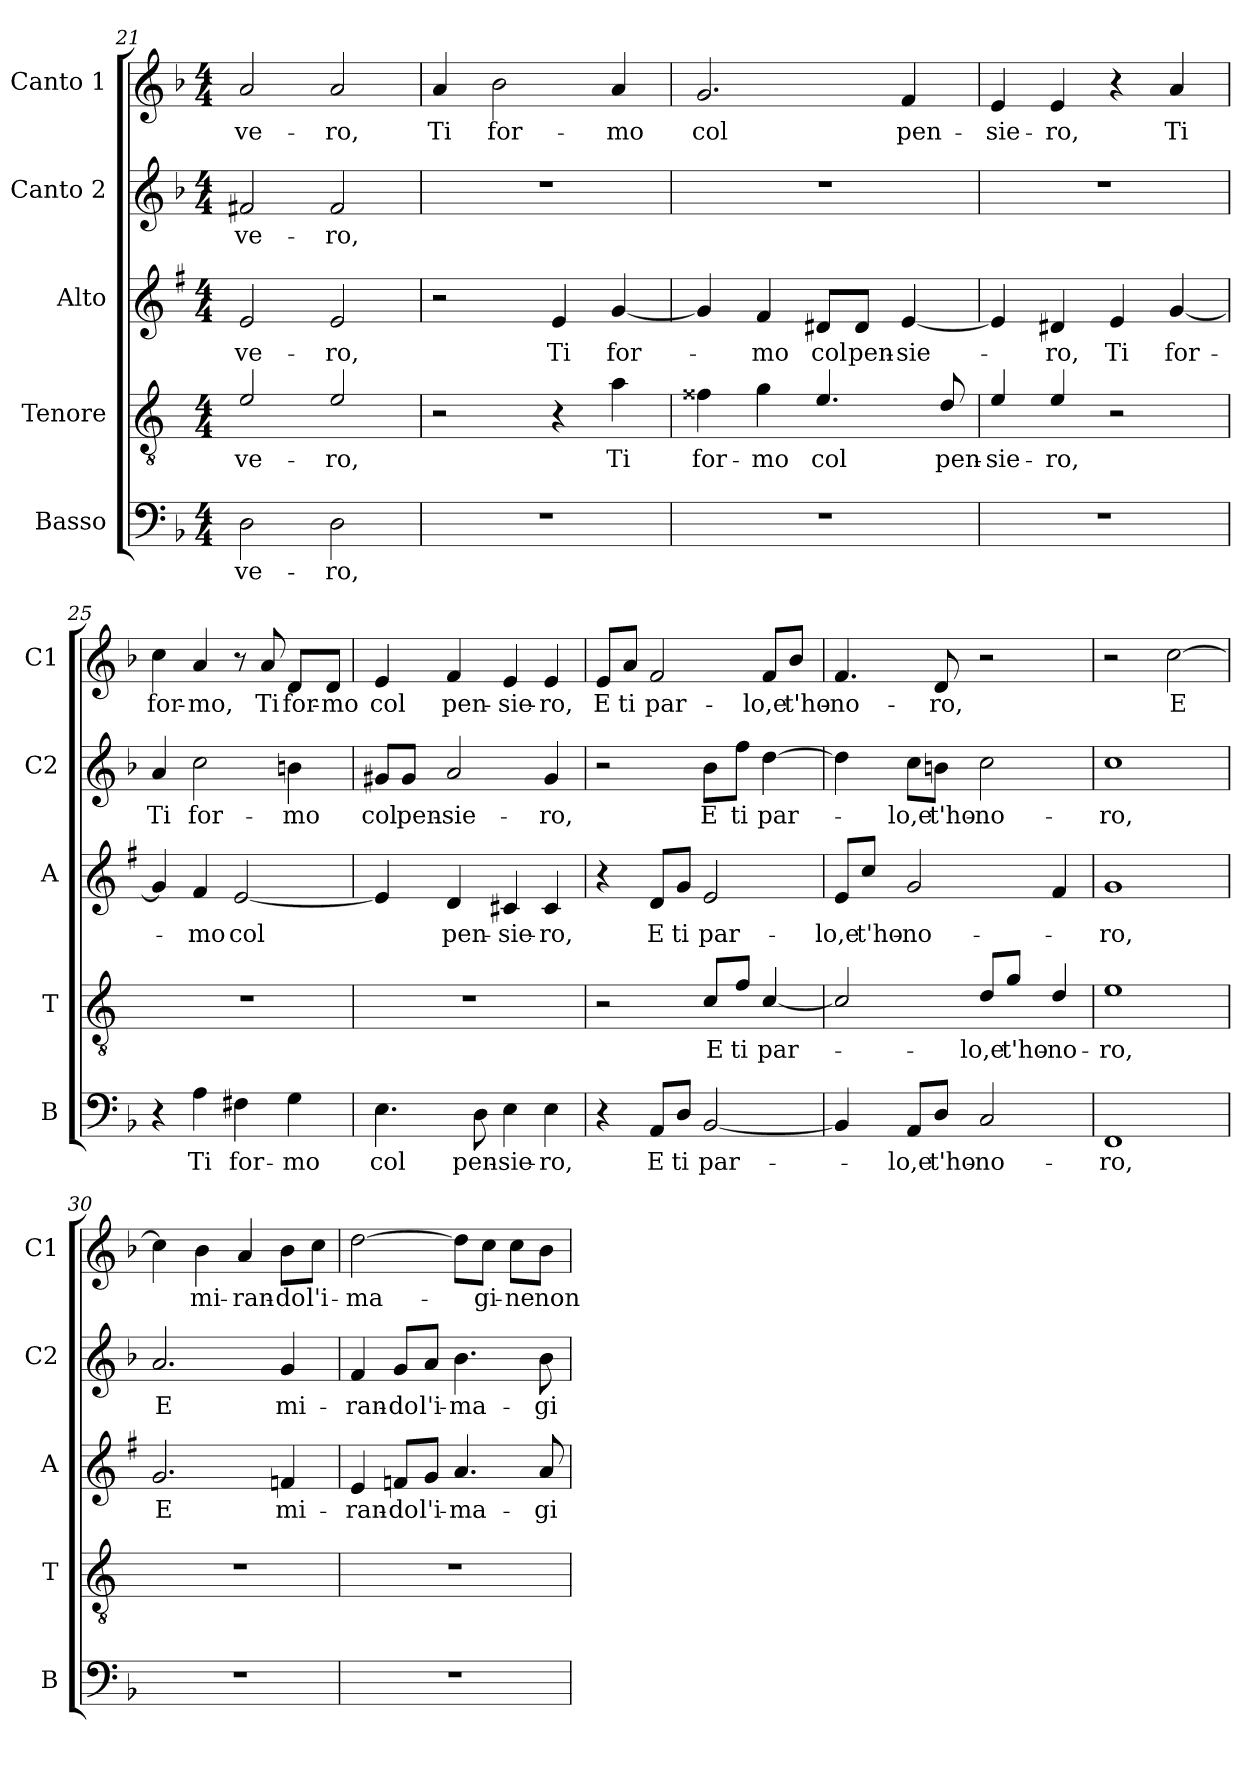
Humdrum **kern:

**kern	**text	**kern	**text	**kern	**text	**kern	**text	**kern	**text
*part5	*part5	*part4	*part4	*part3	*part3	*part2	*part2	*part1	*part1
*staff5	*staff5	*staff4	*staff4	*staff3	*staff3	*staff2	*staff2	*staff1	*staff1
*I"Basso	*	*I"Tenore	*	*I"Alto	*	*I"Canto 2	*	*I"Canto 1	*
*I'B	*	*I'T	*	*I'A	*	*I'C2	*	*I'C1	*
!!LO:LB:g=z
*clefF4	*	*clefGv2	*	*clefG2	*	*clefG2	*	*clefG2	*
*	*	*ITrd4c7	*	*ITrd1c2	*	*	*	*	*
*k[b-]	*	*k[b-]	*	*k[b-]	*	*k[b-]	*	*k[b-]	*
*F:	*	*F:	*	*F:	*	*F:	*	*F:	*
*M4/4	*	*M4/4	*	*M4/4	*	*M4/4	*	*M4/4	*
=21	=21	=21	=21	=21	=21	=21	=21	=21	=21
!	!LO:LY:b	!	!LO:LY:b	!	!LO:LY:b	!	!LO:LY:b	!	!LO:LY:b
2D\	ve-	2A/	ve-	2d/	ve-	2f#X/	ve-	2a/	ve-
!	!LO:LY:b	!	!LO:LY:b	!	!LO:LY:b	!	!LO:LY:b	!	!LO:LY:b
2D\	-ro,	2A/	-ro,	2d/	-ro,	2f#/	-ro,	2a/	-ro,
=22	=22	=22	=22	=22	=22	=22	=22	=22	=22
!	!	!	!	!	!	!	!	!	!LO:LY:b
1r	.	2r	.	2r	.	1r	.	4a/	Ti
!	!	!	!	!	!	!	!	!	!LO:LY:b
.	.	.	.	.	.	.	.	2b-\	for-
!	!	!	!	!	!LO:LY:b	!	!	!	!
.	.	4r	.	4d/	Ti	.	.	.	.
!	!	!	!LO:LY:b	!	!LO:LY:b	!	!	!	!LO:LY:b
.	.	4d\	Ti	[4f/	for-	.	.	4a/	-mo
=23	=23	=23	=23	=23	=23	=23	=23	=23	=23
!	!	!	!LO:LY:b	!	!	!	!	!	!LO:LY:b
1r	.	4B#X\	for-	4f/]	.	1r	.	2.g/	col
!	!	!	!LO:LY:b	!	!LO:LY:b	!	!	!	!
.	.	4c\	-mo	4e/	-mo	.	.	.	.
!	!	!	!LO:LY:b	!	!LO:LY:b	!	!	!	!
.	.	4.A/	col	8c#X/L	col	.	.	.	.
!	!	!	!	!	!LO:LY:b	!	!	!	!
.	.	.	.	8c#/J	pen-	.	.	.	.
!	!	!	!	!	!LO:LY:b	!	!	!	!LO:LY:b
.	.	.	.	[4d/	-sie-	.	.	4f/	pen-
!	!	!	!LO:LY:b	!	!	!	!	!	!
.	.	8G/	pen-	.	.	.	.	.	.
=24	=24	=24	=24	=24	=24	=24	=24	=24	=24
!	!	!	!LO:LY:b	!	!	!	!	!	!LO:LY:b
1r	.	4A/	-sie-	4d/]	.	1r	.	4e/	-sie-
!	!	!	!LO:LY:b	!	!LO:LY:b	!	!	!	!LO:LY:b
.	.	4A/	-ro,	4c#X/	-ro,	.	.	4e/	-ro,
!	!	!	!	!	!LO:LY:b	!	!	!	!
.	.	2r	.	4d/	Ti	.	.	4r	.
!	!	!	!	!	!LO:LY:b	!	!	!	!LO:LY:b
.	.	.	.	[4f/	for-	.	.	4a/	Ti
=25	=25	=25	=25	=25	=25	=25	=25	=25	=25
!	!	!	!	!	!	!	!LO:LY:b	!	!LO:LY:b
4r	.	1r	.	4f/]	.	4a/	Ti	4cc\	for-
!	!LO:LY:b	!	!	!	!LO:LY:b	!	!LO:LY:b	!	!LO:LY:b
4A\	Ti	.	.	4e/	-mo	2cc\	for-	4a/	-mo,
!	!LO:LY:b	!	!	!	!LO:LY:b	!	!	!	!
4F#X\	for-	.	.	[2d/	col	.	.	8r	.
!	!	!	!	!	!	!	!	!	!LO:LY:b
.	.	.	.	.	.	.	.	8a/	Ti
!	!LO:LY:b	!	!	!	!	!	!LO:LY:b	!	!LO:LY:b
4G\	-mo	.	.	.	.	4bn\	-mo	8d/L	for-
!	!	!	!	!	!	!	!	!	!LO:LY:b
.	.	.	.	.	.	.	.	8d/J	-mo
=26	=26	=26	=26	=26	=26	=26	=26	=26	=26
!	!LO:LY:b	!	!	!	!	!	!LO:LY:b	!	!LO:LY:b
4.E\	col	1r	.	4d/]	.	8g#X/L	col	4e/	col
!	!	!	!	!	!	!	!LO:LY:b	!	!
.	.	.	.	.	.	8g#/J	pen-	.	.
!	!	!	!	!	!LO:LY:b	!	!LO:LY:b	!	!LO:LY:b
.	.	.	.	4c/	pen-	2a/	-sie-	4f/	pen-
!	!LO:LY:b	!	!	!	!	!	!	!	!
8D\	pen-	.	.	.	.	.	.	.	.
!	!LO:LY:b	!	!	!	!LO:LY:b	!	!	!	!LO:LY:b
4E\	-sie-	.	.	4Bn/	-sie-	.	.	4e/	-sie-
!	!LO:LY:b	!	!	!	!LO:LY:b	!	!LO:LY:b	!	!LO:LY:b
4E\	-ro,	.	.	4B/	-ro,	4g#/	-ro,	4e/	-ro,
!!LO:PB:g=z
=27	=27	=27	=27	=27	=27	=27	=27	=27	=27
!	!	!	!	!	!	!	!	!	!LO:LY:b
4r	.	2r	.	4r	.	2r	.	8e/L	E
!	!	!	!	!	!	!	!	!	!LO:LY:b
.	.	.	.	.	.	.	.	8a/J	ti
!	!LO:LY:b	!	!	!	!LO:LY:b	!	!	!	!LO:LY:b
8AA/L	E	.	.	8c/L	E	.	.	2f/	par-
!	!LO:LY:b	!	!	!	!LO:LY:b	!	!	!	!
8D/J	ti	.	.	8f/J	ti	.	.	.	.
!	!LO:LY:b	!	!LO:LY:b	!	!LO:LY:b	!	!LO:LY:b	!	!
[2BB-/	par-	8F/L	E	2d/	par-	8b-\L	E	.	.
!	!	!	!LO:LY:b	!	!	!	!LO:LY:b	!	!
.	.	8B-/J	ti	.	.	8ff\J	ti	.	.
!	!	!	!LO:LY:b	!	!	!	!LO:LY:b	!	!LO:LY:b
.	.	[4F/	par-	.	.	[4dd\	par-	8f/L	-lo,e
!	!	!	!	!	!	!	!	!	!LO:LY:b
.	.	.	.	.	.	.	.	8b-/J	t'ho-
=28	=28	=28	=28	=28	=28	=28	=28	=28	=28
!	!	!	!	!	!LO:LY:b	!	!	!	!LO:LY:b
4BB-/]	.	2F/]	.	8d/L	-lo,e	4dd\]	.	4.f/	-no-
!	!	!	!	!	!LO:LY:b	!	!	!	!
.	.	.	.	8b-/J	t'ho-	.	.	.	.
!	!LO:LY:b	!	!	!	!LO:LY:b	!	!LO:LY:b	!	!
8AA/L	-lo,e	.	.	2f/	-no-	8cc\L	-lo,e	.	.
!	!LO:LY:b	!	!	!	!	!	!LO:LY:b	!	!LO:LY:b
8D/J	t'ho-	.	.	.	.	8bn\J	t'ho-	8d/	-ro,
!	!LO:LY:b	!	!LO:LY:b	!	!	!	!LO:LY:b	!	!
2C/	-no-	8G/L	-lo,e	.	.	2cc\	-no-	2r	.
!	!	!	!LO:LY:b	!	!	!	!	!	!
.	.	8c/J	t'ho-	.	.	.	.	.	.
!	!	!	!LO:LY:b	!	!	!	!	!	!
.	.	4G/	-no-	4e/	.	.	.	.	.
=29	=29	=29	=29	=29	=29	=29	=29	=29	=29
!	!LO:LY:b	!	!LO:LY:b	!	!LO:LY:b	!	!LO:LY:b	!	!
1FF	-ro,	1A	-ro,	1f	-ro,	1cc	-ro,	2r	.
!	!	!	!	!	!	!	!	!	!LO:LY:b
.	.	.	.	.	.	.	.	[2cc\	E
=30	=30	=30	=30	=30	=30	=30	=30	=30	=30
!	!	!	!	!	!LO:LY:b	!	!LO:LY:b	!	!
1r	.	1r	.	2.f/	E	2.a/	E	4cc\]	.
!	!	!	!	!	!	!	!	!	!LO:LY:b
.	.	.	.	.	.	.	.	4b-\	mi-
!	!	!	!	!	!	!	!	!	!LO:LY:b
.	.	.	.	.	.	.	.	4a/	-ran-
!	!	!	!	!	!LO:LY:b	!	!LO:LY:b	!	!LO:LY:b
.	.	.	.	4e-X/	mi-	4g/	mi-	8b-\L	-do
!	!	!	!	!	!	!	!	!	!LO:LY:b
.	.	.	.	.	.	.	.	8cc\J	l'i-
=31	=31	=31	=31	=31	=31	=31	=31	=31	=31
!	!	!	!	!	!LO:LY:b	!	!LO:LY:b	!	!LO:LY:b
1r	.	1r	.	4d/	-ran-	4f/	-ran-	[2dd\	-ma-
!	!	!	!	!	!LO:LY:b	!	!LO:LY:b	!	!
.	.	.	.	8e-X/L	-do	8g/L	-do	.	.
!	!	!	!	!	!LO:LY:b	!	!LO:LY:b	!	!
.	.	.	.	8f/J	l'i-	8a/J	l'i-	.	.
!	!	!	!	!	!LO:LY:b	!	!LO:LY:b	!	!
.	.	.	.	4.g/	-ma-	4.b-\	-ma-	8dd\L]	.
!	!	!	!	!	!	!	!	!	!LO:LY:b
.	.	.	.	.	.	.	.	8cc\J	-gi-
!	!	!	!	!	!	!	!	!	!LO:LY:b
.	.	.	.	.	.	.	.	8cc\L	-ne
!	!	!	!	!	!LO:LY:b	!	!LO:LY:b	!	!LO:LY:b
.	.	.	.	8g/	-gi-	8b-\	-gi-	8b-\J	non
=	=	=	=	=	=	=	=	=	=
*-	*-	*-	*-	*-	*-	*-	*-	*-	*-
